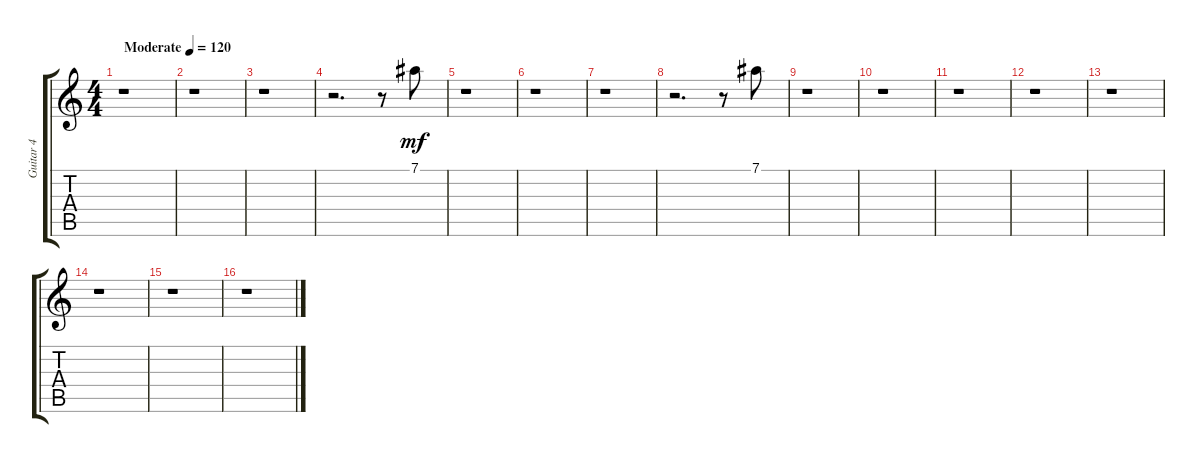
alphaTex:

\track ("Guitar 4" "Guitar 4") {instrument overdrivenguitar}
\staff {score tabs}
\tuning (Eb4 Bb3 Gb3 Db3 Ab2 Db2) {hide}
\ts (4 4)
\tempo (120 "Moderate")
\clef g2
\ks c
r.1{dy mf instrument overdrivenguitar} |
r.1 |
r.1 |
r.2{d} r.8 7.1.8 |
r.1 |
r.1 |
r.1 |
r.2{d} r.8 7.1.8 |
r.1 |
r.1 |
r.1 |
r.1 |
r.1 |
r.1 |
r.1 |
r.1
